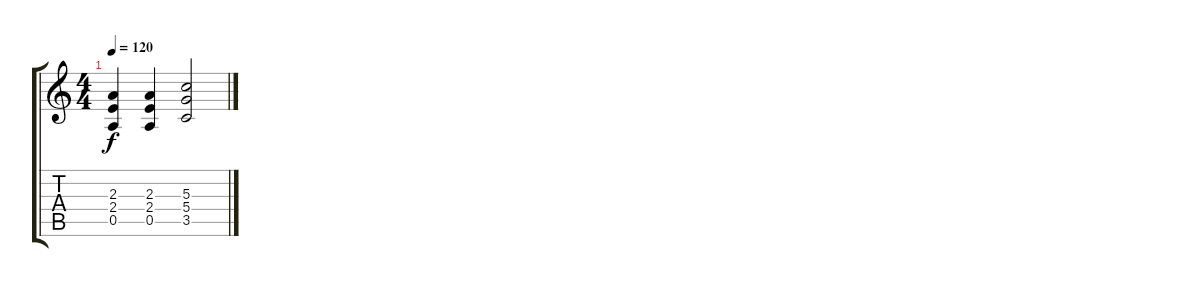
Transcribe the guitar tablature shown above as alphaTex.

\track "" {instrument overdrivenguitar}
\staff {score tabs}
\tuning (E4 B3 G3 D3 A2 E2) {hide}
\ts (4 4)
\tempo 120
\clef g2
\ks c
(2.3 2.4 0.5).4{dy f} (2.3 2.4 0.5).4 (5.3 5.4 3.5).2
